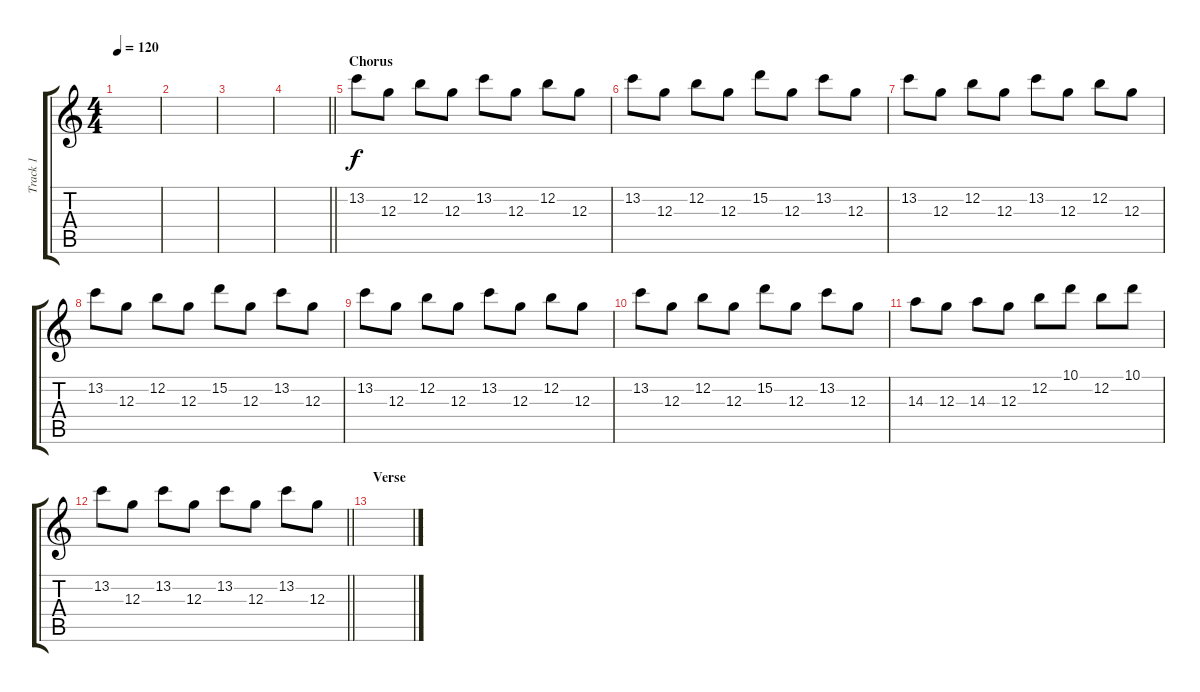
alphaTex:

\track ("Track 1" "Track 1") {instrument acousticguitarsteel}
\staff {score tabs}
\tuning (E4 B3 G3 D3 A2 E2) {hide}
\ts (4 4)
\tempo 120
\clef g2
\ks c
|
|
|
\barLineRight lightlight
|
\section ("" "Chorus")
13.2.8 12.3.8 12.2.8 12.3.8 13.2.8 12.3.8 12.2.8 12.3.8 |
13.2.8 12.3.8 12.2.8 12.3.8 15.2.8 12.3.8 13.2.8 12.3.8 |
13.2.8 12.3.8 12.2.8 12.3.8 13.2.8 12.3.8 12.2.8 12.3.8 |
13.2.8 12.3.8 12.2.8 12.3.8 15.2.8 12.3.8 13.2.8 12.3.8 |
13.2.8 12.3.8 12.2.8 12.3.8 13.2.8 12.3.8 12.2.8 12.3.8 |
13.2.8 12.3.8 12.2.8 12.3.8 15.2.8 12.3.8 13.2.8 12.3.8 |
14.3.8 12.3.8 14.3.8 12.3.8 12.2.8 10.1.8 12.2.8 10.1.8 |
\barLineRight lightlight
13.2.8 12.3.8 13.2.8 12.3.8 13.2.8 12.3.8 13.2.8 12.3.8 |
\section ("" "Verse")
